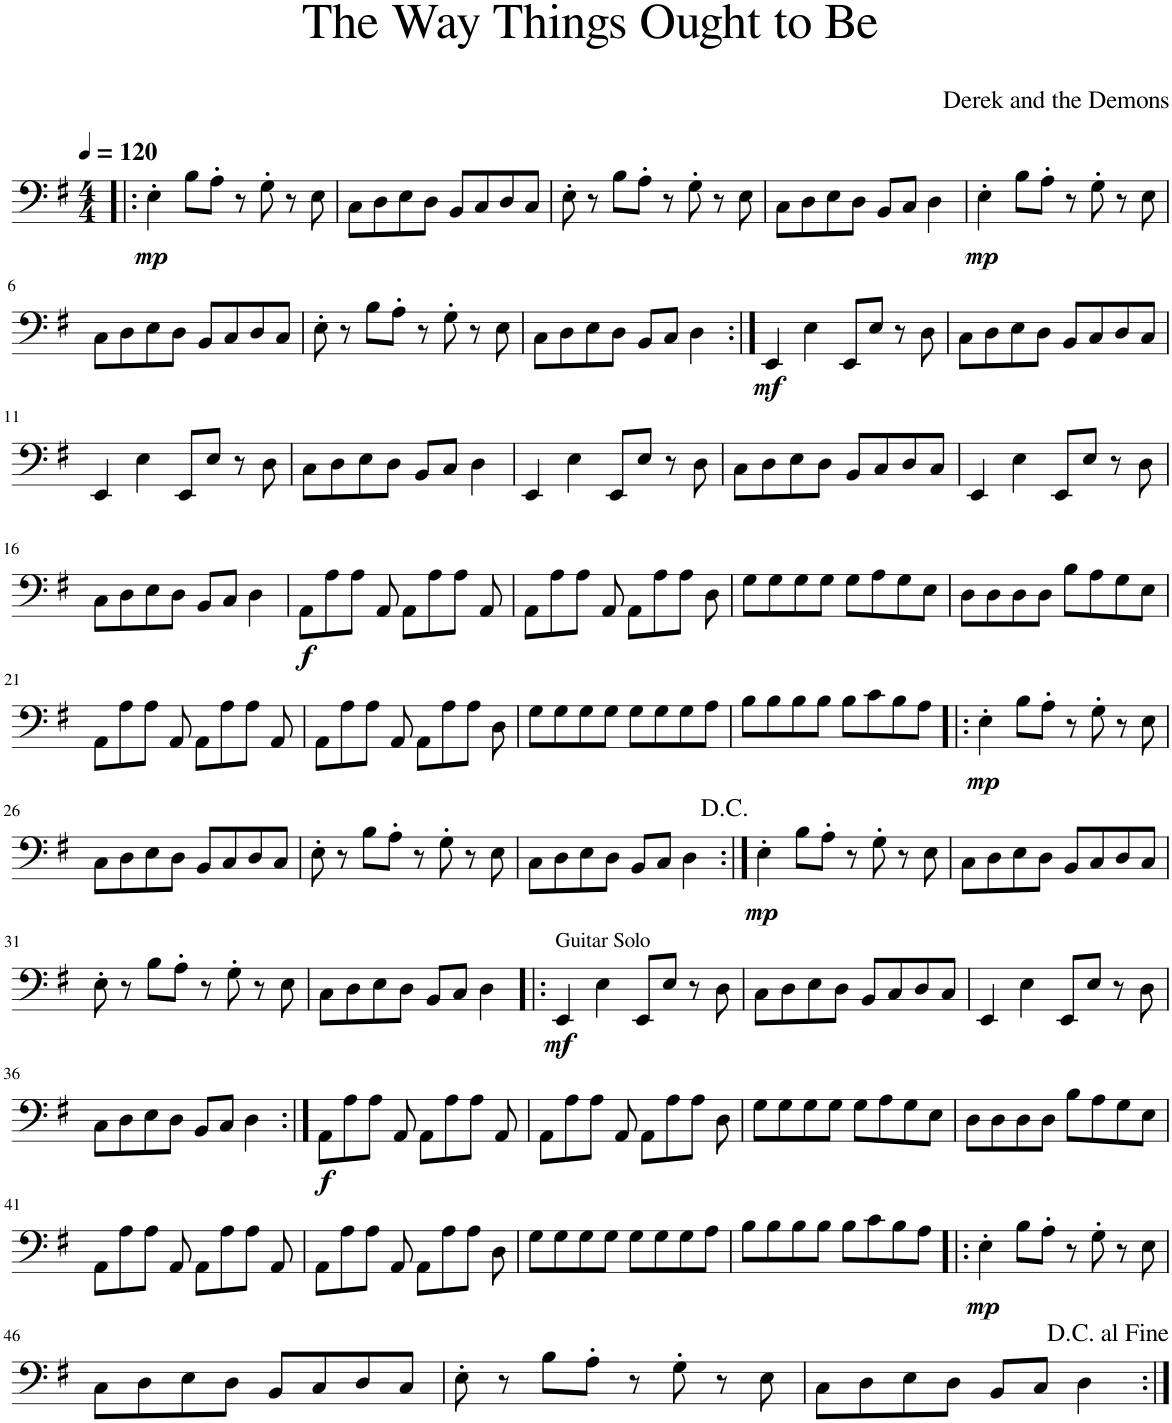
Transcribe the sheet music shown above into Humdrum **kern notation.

**kern	**dynam
*part1	*part1
*staff1	*staff1
*I"Piano	*
*I'Pno.	*
*clefF4	*
*k[f#]	*
*M4/4	*
*MM120	*
=1!|:	=1!|:
!	!LO:DY:b
4E'\	mp
8B\L	.
8A'\J	.
8r	.
8G'\	.
8r	.
8E\	.
=2	=2
8C\L	.
8D\	.
8E\	.
8D\J	.
8BB/L	.
8C/	.
8D/	.
8C/J	.
=3	=3
8E'\	.
8r	.
8B\L	.
8A'\J	.
8r	.
8G'\	.
8r	.
8E\	.
=4	=4
8C\L	.
8D\	.
8E\	.
8D\J	.
8BB/L	.
8C/J	.
4D\	.
=5	=5
!	!LO:DY:b
4E'\	mp
8B\L	.
8A'\J	.
8r	.
8G'\	.
8r	.
8E\	.
!!LO:LB:g=z
=6	=6
8C\L	.
8D\	.
8E\	.
8D\J	.
8BB/L	.
8C/	.
8D/	.
8C/J	.
=7	=7
8E'\	.
8r	.
8B\L	.
8A'\J	.
8r	.
8G'\	.
8r	.
8E\	.
=8	=8
8C\L	.
8D\	.
8E\	.
8D\J	.
8BB/L	.
8C/J	.
4D\	.
=9:|!	=9:|!
!	!LO:DY:b
4EE/	mf
4E\	.
8EE/L	.
8E/J	.
8r	.
8D\	.
=10	=10
8C\L	.
8D\	.
8E\	.
8D\J	.
8BB/L	.
8C/	.
8D/	.
8C/J	.
!!LO:LB:g=z
=11	=11
4EE/	.
4E\	.
8EE/L	.
8E/J	.
8r	.
8D\	.
=12	=12
8C\L	.
8D\	.
8E\	.
8D\J	.
8BB/L	.
8C/J	.
4D\	.
=13	=13
4EE/	.
4E\	.
8EE/L	.
8E/J	.
8r	.
8D\	.
=14	=14
8C\L	.
8D\	.
8E\	.
8D\J	.
8BB/L	.
8C/	.
8D/	.
8C/J	.
=15	=15
4EE/	.
4E\	.
8EE/L	.
8E/J	.
8r	.
8D\	.
!!LO:LB:g=z
=16	=16
8C\L	.
8D\	.
8E\	.
8D\J	.
8BB/L	.
8C/J	.
4D\	.
=17	=17
!	!LO:DY:b
8AA\L	f
8A\	.
8A\J	.
8AA/	.
8AA\L	.
8A\	.
8A\J	.
8AA/	.
=18	=18
8AA\L	.
8A\	.
8A\J	.
8AA/	.
8AA\L	.
8A\	.
8A\J	.
8D\	.
=19	=19
8G\L	.
8G\	.
8G\	.
8G\J	.
8G\L	.
8A\	.
8G\	.
8E\J	.
=20	=20
8D\L	.
8D\	.
8D\	.
8D\J	.
8B\L	.
8A\	.
8G\	.
8E\J	.
!!LO:LB:g=z
=21	=21
8AA\L	.
8A\	.
8A\J	.
8AA/	.
8AA\L	.
8A\	.
8A\J	.
8AA/	.
=22	=22
8AA\L	.
8A\	.
8A\J	.
8AA/	.
8AA\L	.
8A\	.
8A\J	.
8D\	.
=23	=23
8G\L	.
8G\	.
8G\	.
8G\J	.
8G\L	.
8G\	.
8G\	.
8A\J	.
=24	=24
8B\L	.
8B\	.
8B\	.
8B\J	.
8B\L	.
8c\	.
8B\	.
8A\J	.
=25!|:	=25!|:
!	!LO:DY:b
4E'\	mp
8B\L	.
8A'\J	.
8r	.
8G'\	.
8r	.
8E\	.
!!LO:LB:g=z
=26	=26
8C\L	.
8D\	.
8E\	.
8D\J	.
8BB/L	.
8C/	.
8D/	.
8C/J	.
=27	=27
8E'\	.
8r	.
8B\L	.
8A'\J	.
8r	.
8G'\	.
8r	.
8E\	.
=28	=28
8C\L	.
8D\	.
8E\	.
8D\J	.
8BB/L	.
8C/J	.
4D\	.
=29:|!	=29:|!
!	!LO:DY:b
4E'\	mp
8B\L	.
8A'\J	.
8r	.
8G'\	.
8r	.
8E\	.
=30	=30
8C\L	.
8D\	.
8E\	.
8D\J	.
8BB/L	.
8C/	.
8D/	.
8C/J	.
!!LO:LB:g=z
=31	=31
8E'\	.
8r	.
8B\L	.
8A'\J	.
8r	.
8G'\	.
8r	.
8E\	.
=32	=32
8C\L	.
8D\	.
8E\	.
8D\J	.
8BB/L	.
8C/J	.
4D\	.
=33!|:	=33!|:
!LO:TX:a:t=Guitar Solo	!
!	!LO:DY:b
4EE/	mf
4E\	.
8EE/L	.
8E/J	.
8r	.
8D\	.
=34	=34
8C\L	.
8D\	.
8E\	.
8D\J	.
8BB/L	.
8C/	.
8D/	.
8C/J	.
=35	=35
4EE/	.
4E\	.
8EE/L	.
8E/J	.
8r	.
8D\	.
!!LO:LB:g=z
=36	=36
8C\L	.
8D\	.
8E\	.
8D\J	.
8BB/L	.
8C/J	.
4D\	.
=37:|!	=37:|!
!	!LO:DY:b
8AA\L	f
8A\	.
8A\J	.
8AA/	.
8AA\L	.
8A\	.
8A\J	.
8AA/	.
=38	=38
8AA\L	.
8A\	.
8A\J	.
8AA/	.
8AA\L	.
8A\	.
8A\J	.
8D\	.
=39	=39
8G\L	.
8G\	.
8G\	.
8G\J	.
8G\L	.
8A\	.
8G\	.
8E\J	.
=40	=40
8D\L	.
8D\	.
8D\	.
8D\J	.
8B\L	.
8A\	.
8G\	.
8E\J	.
!!LO:LB:g=z
=41	=41
8AA\L	.
8A\	.
8A\J	.
8AA/	.
8AA\L	.
8A\	.
8A\J	.
8AA/	.
=42	=42
8AA\L	.
8A\	.
8A\J	.
8AA/	.
8AA\L	.
8A\	.
8A\J	.
8D\	.
=43	=43
8G\L	.
8G\	.
8G\	.
8G\J	.
8G\L	.
8G\	.
8G\	.
8A\J	.
=44	=44
8B\L	.
8B\	.
8B\	.
8B\J	.
8B\L	.
8c\	.
8B\	.
8A\J	.
=45!|:	=45!|:
!	!LO:DY:b
4E'\	mp
8B\L	.
8A'\J	.
8r	.
8G'\	.
8r	.
8E\	.
!!LO:LB:g=z
=46	=46
8C\L	.
8D\	.
8E\	.
8D\J	.
8BB/L	.
8C/	.
8D/	.
8C/J	.
=47	=47
8E'\	.
8r	.
8B\L	.
8A'\J	.
8r	.
8G'\	.
8r	.
8E\	.
=48	=48
8C\L	.
8D\	.
8E\	.
8D\J	.
8BB/L	.
8C/J	.
4D\	.
=:|!	=:|!
*-	*-
